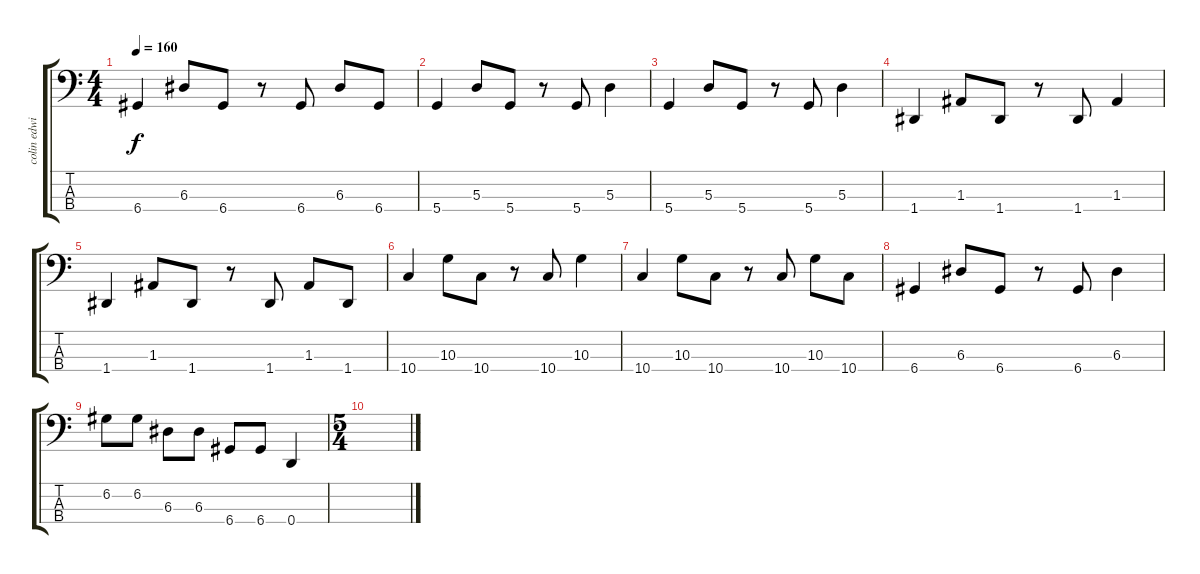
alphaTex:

\track ("colin edwin ( bass )" "colin edwi") {instrument electricbassfinger}
\staff {score tabs}
\tuning (G2 D2 A1 D1) {hide}
\ts (4 4)
\tempo 160
\clef f4
\ks c
6.4.4{dy f} 6.3.8 6.4.8 r.8 6.4.8 6.3.8 6.4.8 |
5.4.4 5.3.8 5.4.8 r.8 5.4.8 5.3.4 |
5.4.4 5.3.8 5.4.8 r.8 5.4.8 5.3.4 |
1.4.4 1.3.8 1.4.8 r.8 1.4.8 1.3.4 |
1.4.4 1.3.8 1.4.8 r.8 1.4.8 1.3.8 1.4.8 |
10.4.4 10.3.8 10.4.8 r.8 10.4.8 10.3.4 |
10.4.4 10.3.8 10.4.8 r.8 10.4.8 10.3.8 10.4.8 |
6.4.4 6.3.8 6.4.8 r.8 6.4.8 6.3.4 |
6.2.8 6.2.8 6.3.8 6.3.8 6.4.8 6.4.8 0.4.4 |
\ts (5 4)
